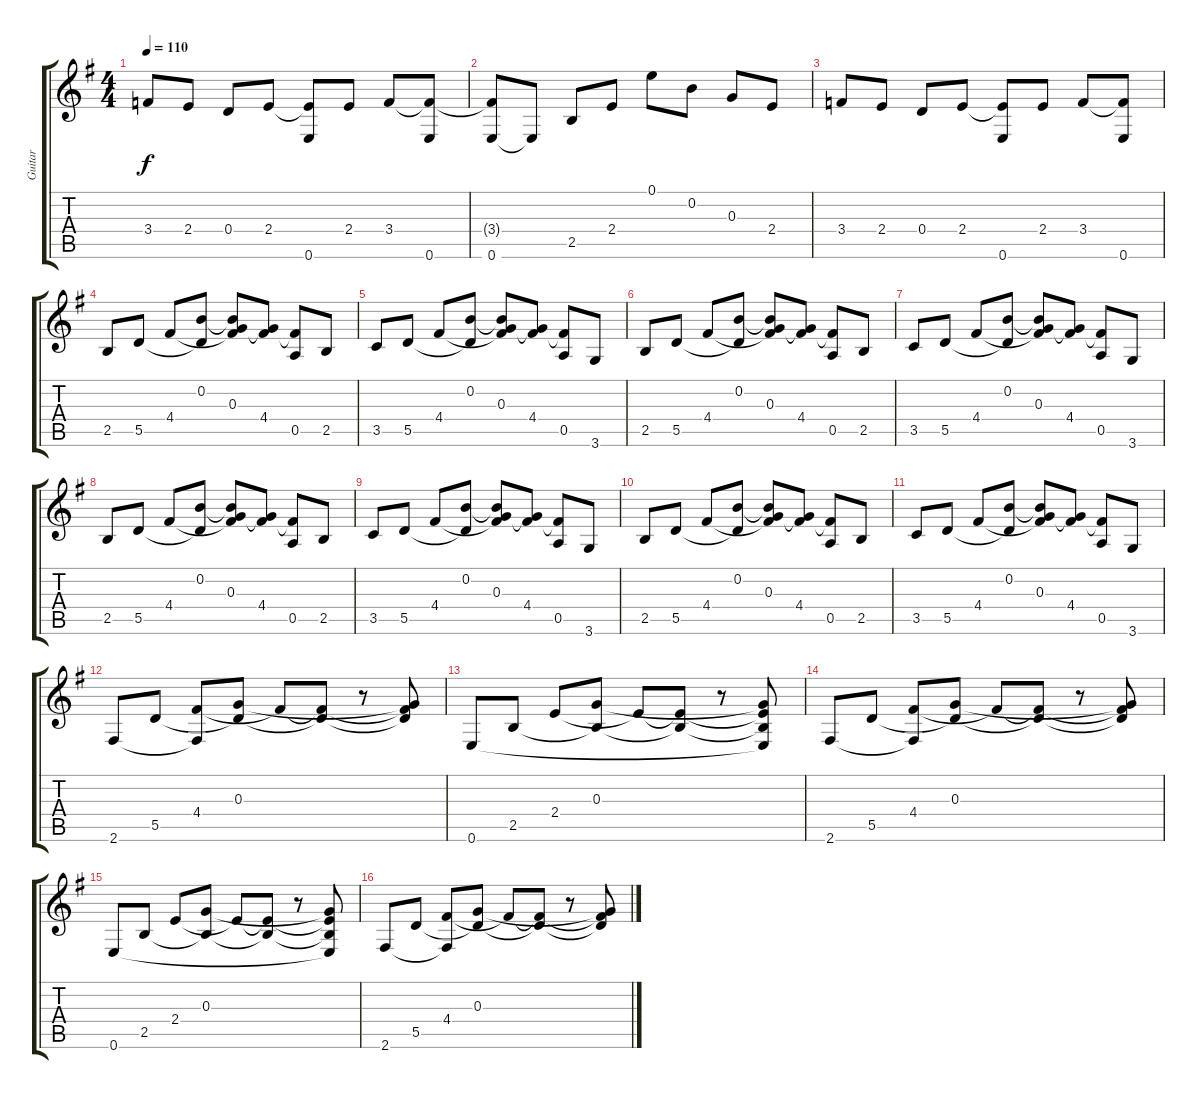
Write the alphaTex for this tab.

\track ("Guitar" "Guitar") {instrument distortionguitar}
\staff {score tabs}
\tuning (E4 B3 G3 D3 A2 E2) {hide}
\ts (4 4)
\tempo 110
\clef g2
\ks eminor
3.4.8{dy f} 2.4.8 0.4.8 2.4.8 (2.4{t} 0.6).8 2.4.8 3.4.8 (3.4{t} 0.6).8 |
(3.4{t} 0.6).8 0.6{t}.8 2.5.8 2.4.8 0.1.8 0.2.8 0.3.8 2.4.8 |
3.4.8 2.4.8 0.4.8 2.4.8 (2.4{t} 0.6).8 2.4.8 3.4.8 (3.4{t} 0.6).8 |
2.5.8 5.5.8 4.4.8 (0.2 5.5{t}).8 (0.2{t} 0.3 4.4{t}).8 (0.3{t} 4.4).8 (4.4{t} 0.5).8 2.5.8 |
3.5.8 5.5.8 4.4.8 (0.2 5.5{t}).8 (0.2{t} 0.3 4.4{t}).8 (0.3{t} 4.4).8 (4.4{t} 0.5).8 3.6.8 |
2.5.8 5.5.8 4.4.8 (0.2 5.5{t}).8 (0.2{t} 0.3 4.4{t}).8 (0.3{t} 4.4).8 (4.4{t} 0.5).8 2.5.8 |
3.5.8 5.5.8 4.4.8 (0.2 5.5{t}).8 (0.2{t} 0.3 4.4{t}).8 (0.3{t} 4.4).8 (4.4{t} 0.5).8 3.6.8 |
2.5.8 5.5.8 4.4.8 (0.2 5.5{t}).8 (0.2{t} 0.3 4.4{t}).8 (0.3{t} 4.4).8 (4.4{t} 0.5).8 2.5.8 |
3.5.8 5.5.8 4.4.8 (0.2 5.5{t}).8 (0.2{t} 0.3 4.4{t}).8 (0.3{t} 4.4).8 (4.4{t} 0.5).8 3.6.8 |
2.5.8 5.5.8 4.4.8 (0.2 5.5{t}).8 (0.2{t} 0.3 4.4{t}).8 (0.3{t} 4.4).8 (4.4{t} 0.5).8 2.5.8 |
3.5.8 5.5.8 4.4.8 (0.2 5.5{t}).8 (0.2{t} 0.3 4.4{t}).8 (0.3{t} 4.4).8 (4.4{t} 0.5).8 3.6.8 |
2.6.8 5.5.8 (4.4 2.6{t}).8 (0.3 5.5{t}).8 4.4{t}.8 (4.4{t} 5.5{t}).8 r.8 (0.3{t} 4.4{t} 5.5{t}).8 |
0.6.8 2.5.8 2.4.8 (0.3 2.5{t}).8 2.4{t}.8 (2.4{t} 2.5{t}).8 r.8 (0.3{t} 2.4{t} 2.5{t} 0.6{t}).8 |
2.6.8 5.5.8 (4.4 2.6{t}).8 (0.3 5.5{t}).8 4.4{t}.8 (4.4{t} 5.5{t}).8 r.8 (0.3{t} 4.4{t} 5.5{t}).8 |
0.6.8 2.5.8 2.4.8 (0.3 2.5{t}).8 2.4{t}.8 (2.4{t} 2.5{t}).8 r.8 (0.3{t} 2.4{t} 2.5{t} 0.6{t}).8 |
2.6.8 5.5.8 (4.4 2.6{t}).8 (0.3 5.5{t}).8 4.4{t}.8 (4.4{t} 5.5{t}).8 r.8 (0.3{t} 4.4{t} 5.5{t}).8
